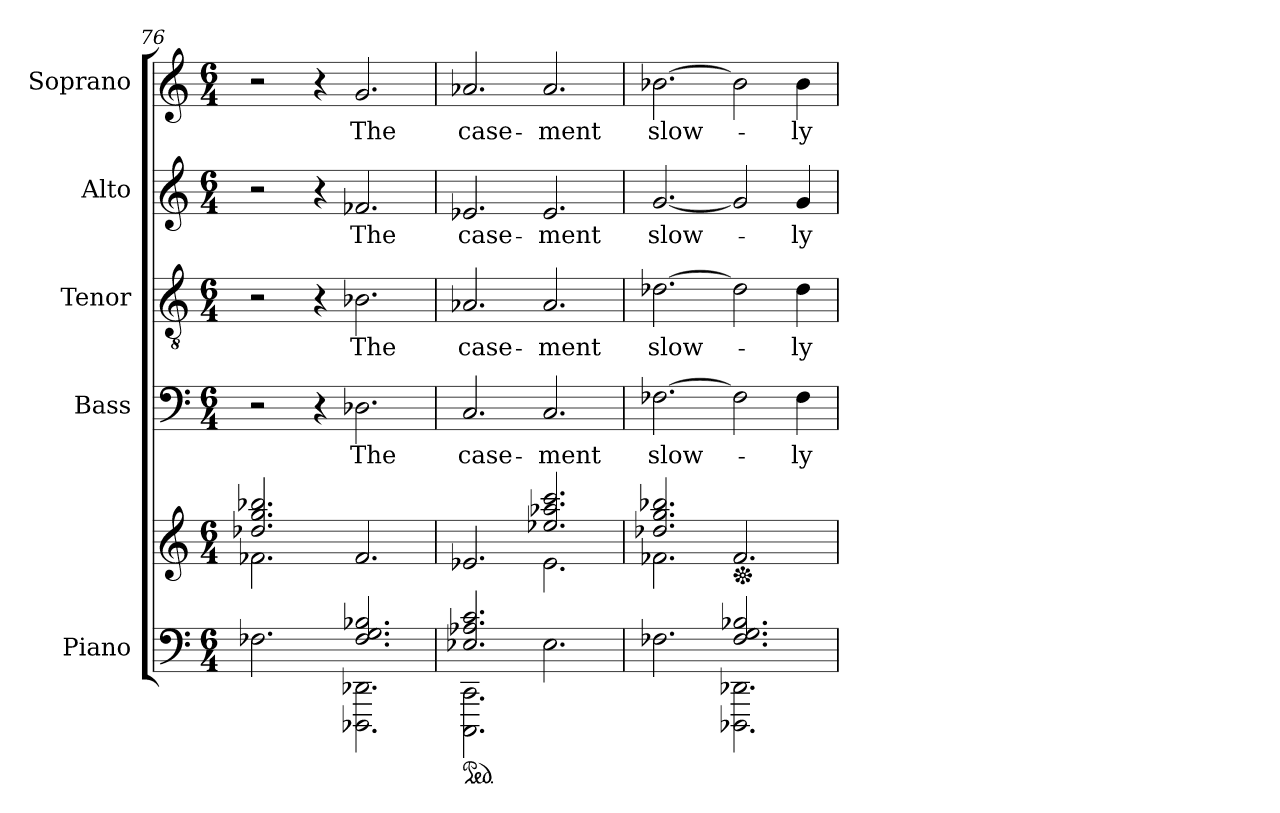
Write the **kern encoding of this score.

**kern	**kern	**kern	**text	**kern	**text	**kern	**text	**kern	**text
*part5	*part5	*part4	*part4	*part3	*part3	*part2	*part2	*part1	*part1
*staff6	*staff5	*staff4	*staff4	*staff3	*staff3	*staff2	*staff2	*staff1	*staff1
*I"Piano	*	*I"Bass	*	*I"Tenor	*	*I"Alto	*	*I"Soprano	*
*I'Pno	*	*	*	*	*	*	*	*	*
*clefF4	*clefG2	*clefF4	*	*clefGv2	*	*clefG2	*	*clefG2	*
*k[]	*k[]	*k[]	*	*k[]	*	*k[]	*	*k[]	*
*M6/4	*M6/4	*M6/4	*	*M6/4	*	*M6/4	*	*M6/4	*
=76	=76	=76	=76	=76	=76	=76	=76	=76	=76
*^	*^	*	*	*	*	*	*	*	*
2.F-X\	2.ryy	2.f-X\	2.dd-X/ 2.gg/ 2.bb-X/	2r	.	2r	.	2r	.	2r	.
.	.	.	.	4r	.	4r	.	4r	.	4r	.
!	!	!	!	!	!LO:LY:b	!	!LO:LY:b	!	!LO:LY:b	!	!LO:LY:b
2.F-/ 2.G/ 2.B-X/	2.DDD-X\ 2.DD-X\	2.f-/	2.ryy	2.D-X\	The	2.B-X\	The	2.f-X/	The	2.g/	The
=77	=77	=77	=77	=77	=77	=77	=77	=77	=77	=77	=77
*ped	*	*	*	*	*	*	*	*	*	*	*
!	!	!	!	!	!LO:LY:b	!	!LO:LY:b	!	!LO:LY:b	!	!LO:LY:b
2.E-X/ 2.A-X/ 2.c/	2.CCC\ 2.CC\	2.e-X/	2.ryy	2.C/	case-	2.A-X/	case-	2.e-X/	case-	2.a-X/	case-
!	!	!	!	!	!LO:LY:b	!	!LO:LY:b	!	!LO:LY:b	!	!LO:LY:b
2.E-\	2.ryy	2.e-\	2.ee-X/ 2.aa-X/ 2.ccc/	2.C/	-ment	2.A-/	-ment	2.e-/	-ment	2.a-/	-ment
=78	=78	=78	=78	=78	=78	=78	=78	=78	=78	=78	=78
!	!	!	!	!	!LO:LY:b	!	!LO:LY:b	!	!LO:LY:b	!	!LO:LY:b
2.F-X\	2.ryy	2.f-X\	2.dd-X/ 2.gg/ 2.bb-X/	[2.F-X\	slow-	[2.d-X\	slow-	[2.g/	slow-	[2.b-X\	slow-
*	*	*Xped	*	*	*	*	*	*	*	*	*
2.F-/ 2.G/ 2.B-X/	2.DDD-X\ 2.DD-X\	2.f-/	2.ryy	2F-\]	.	2d-\]	.	2g/]	.	2b-\]	.
!	!	!	!	!	!LO:LY:b	!	!LO:LY:b	!	!LO:LY:b	!	!LO:LY:b
.	.	.	.	4F-\	-ly	4d-\	-ly	4g/	-ly	4b-\	-ly
*v	*v	*	*	*	*	*	*	*	*	*	*
*	*v	*v	*	*	*	*	*	*	*	*
=	=	=	=	=	=	=	=	=	=
*-	*-	*-	*-	*-	*-	*-	*-	*-	*-
